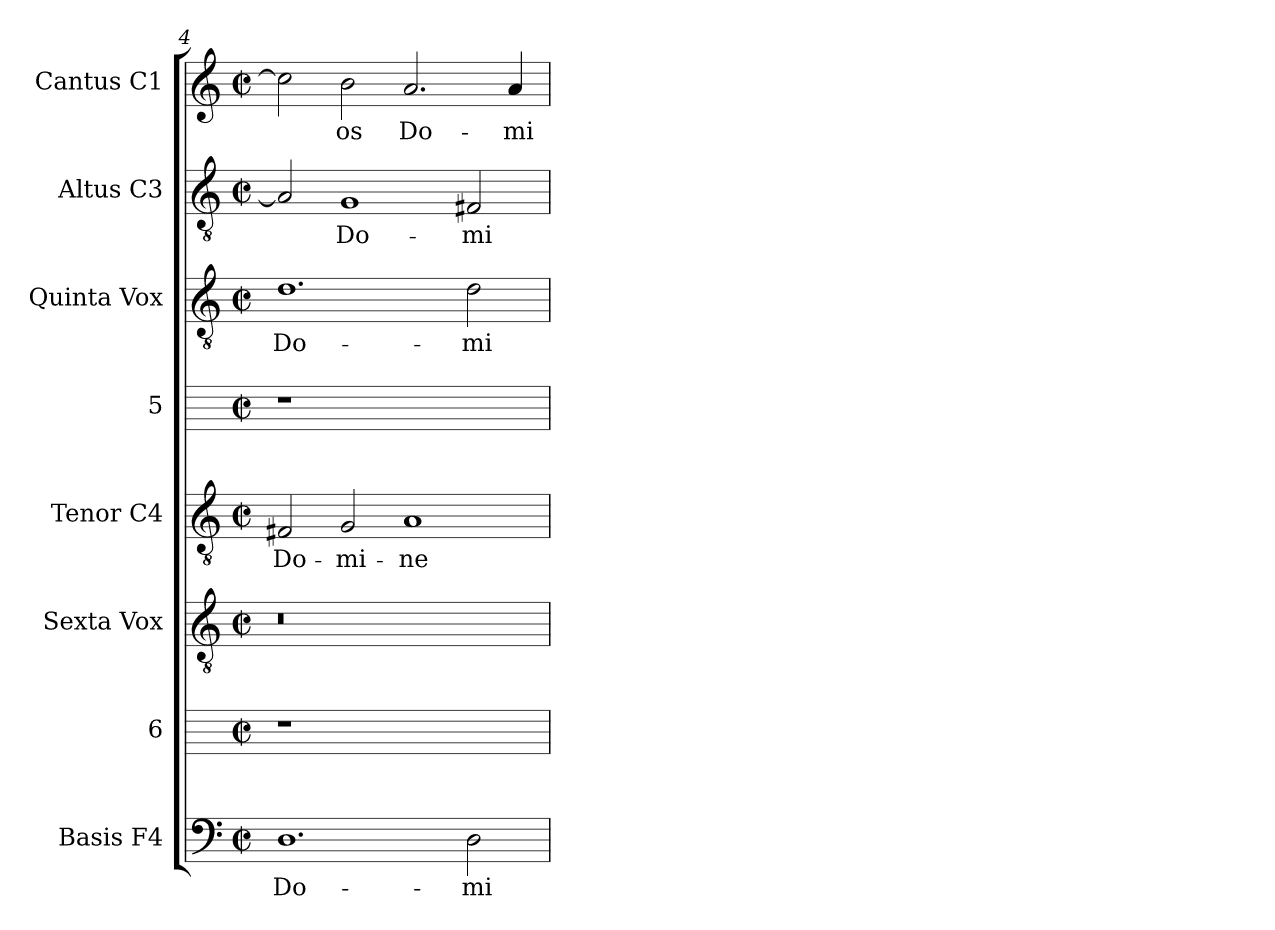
**kern	**text	**kern	**kern	**kern	**text	**kern	**kern	**text	**kern	**text	**kern	**text
*part8	*part8	*part7	*part6	*part5	*part5	*part4	*part3	*part3	*part2	*part2	*part1	*part1
*staff8	*staff8	*staff7	*staff6	*staff5	*staff5	*staff4	*staff3	*staff3	*staff2	*staff2	*staff1	*staff1
*I"Basis  F4	*	*I"6	*I"Sexta  Vox	*I"Tenor  C4	*	*I"5	*I"Quinta  Vox	*	*I"Altus  C3	*	*I"Cantus  C1	*
*I'B	*	*	*	*I'T	*	*	*	*	*I'A	*	*I'C	*
*clefF4	*	*	*clefGv2	*clefGv2	*	*	*clefGv2	*	*clefGv2	*	*clefG2	*
*k[]	*	*k[]	*k[]	*k[]	*	*k[]	*k[]	*	*k[]	*	*k[]	*
*C:	*	*C:	*C:	*C:	*	*C:	*C:	*	*C:	*	*C:	*
*M2/2	*	*M2/2	*M2/2	*M2/2	*	*M2/2	*M2/2	*	*M2/2	*	*M2/2	*
*met(c|)	*	*met(c|)	*met(c|)	*met(c|)	*	*met(c|)	*met(c|)	*	*met(c|)	*	*met(c|)	*
=4	=4	=4	=4	=4	=4	=4	=4	=4	=4	=4	=4	=4
!	!LO:LY:b:cj	!	!	!	!LO:LY:b:cj	!	!	!LO:LY:b:cj	!	!LO:LY:b:cj	!	!LO:LY:b:cj
1.D	Do-	1r	0r	2F#X/	Do-	1r	1.d	Do-	2A/]	.	2cc\]	--
!	!	!	!	!	!LO:LY:b:cj	!	!	!	!	!LO:LY:b:cj	!	!LO:LY:b:cj
.	.	.	.	2G/	-mi-	.	.	.	1G	Do-	2b\	-os
!	!	!	!	!	!LO:LY:b:cj	!	!	!	!	!	!	!LO:LY:b:cj
.	.	1ryy	.	1A	-ne	1ryy	.	.	.	.	2.a/	Do-
!	!LO:LY:b:cj	!	!	!	!	!	!	!LO:LY:b:cj	!	!LO:LY:b:cj	!	!
2D\	-mi-	.	.	.	.	.	2d\	-mi-	2F#X/	-mi-	.	.
!	!	!	!	!	!	!	!	!	!	!	!	!LO:LY:b:cj
.	.	.	.	.	.	.	.	.	.	.	4a/	-mi-
=	=	=	=	=	=	=	=	=	=	=	=	=
*-	*-	*-	*-	*-	*-	*-	*-	*-	*-	*-	*-	*-
